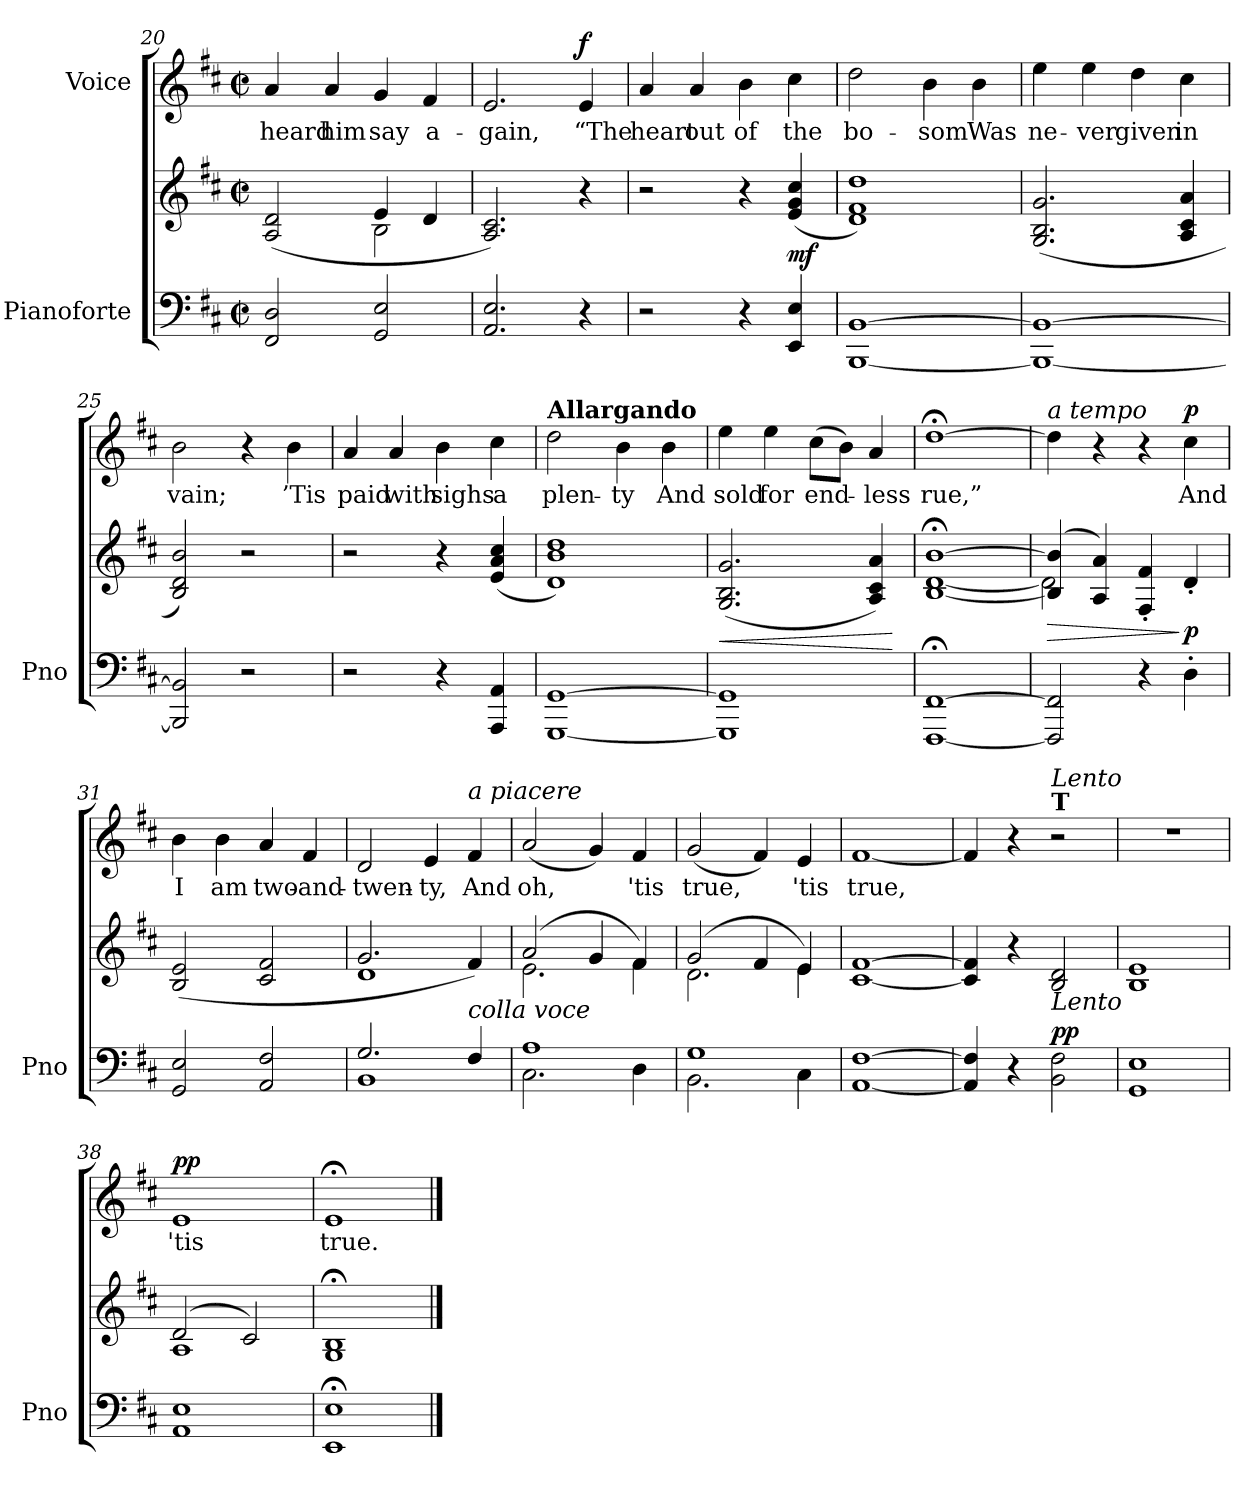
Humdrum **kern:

**kern	**kern	**dynam	**kern	**text	**dynam
*part2	*part2	*part2	*part1	*part1	*part1
*staff3	*staff2	*staff2/3	*staff1	*staff1	*staff1
*I"Pianoforte	*	*	*I"Voice	*	*
*I'Pno	*	*	*	*	*
*clefF4	*clefG2	*	*clefG2	*	*
*k[f#c#]	*k[f#c#]	*	*k[f#c#]	*	*
*M2/2	*M2/2	*	*M2/2	*	*
*met(c|)	*met(c|)	*	*met(c|)	*	*
=20	=20	=20	=20	=20	=20
*	*^	*	*	*	*
!	!	!	!	!	!LO:LY:b	!
2FF#/ 2D/	(>2A/ 2d/	2ryy	.	4a/	heard	.
!	!	!	!	!	!LO:LY:b	!
.	.	.	.	4a/	him	.
!	!	!	!	!	!LO:LY:b	!
2GG/ 2E/	4e/	2B\	.	4g/	say	.
!	!	!	!	!	!LO:LY:b	!
.	4d/	.	.	4f#/	a-	.
*	*v	*v	*	*	*	*
!!LO:LB:g=z
=21	=21	=21	=21	=21	=21
!	!	!	!	!LO:LY:b	!
2.AA/ 2.E/	2.A/ 2.c#/)	.	2.e/	-gain,	.
!	!	!	!	!LO:LY:b	!LO:DY:a
4r	4r	.	4e/	“The	f
=22	=22	=22	=22	=22	=22
!	!	!	!	!LO:LY:b	!
2r	2r	.	4a/	heart	.
!	!	!	!	!LO:LY:b	!
.	.	.	4a/	out	.
!	!	!	!	!LO:LY:b	!
4r	4r	.	4b\	of	.
!	!	!LO:DY:a=2	!	!LO:LY:b	!
4EE/ 4E/	(>4e/ 4g/ 4cc#/	mf	4cc#\	the	.
=23	=23	=23	=23	=23	=23
!	!	!	!	!LO:LY:b	!
[1BBB [1BB	1d 1f# 1dd)	.	2dd\	bo-	.
!	!	!	!	!LO:LY:b	!
.	.	.	4b\	-som	.
!	!	!	!	!LO:LY:b	!
.	.	.	4b\	Was	.
!!LO:PB:g=z
=24	=24	=24	=24	=24	=24
!	!	!	!	!LO:LY:b	!
1BBB_ 1BB_	(>2.G/ 2.B/ 2.g/	.	4ee\	ne-	.
!	!	!	!	!LO:LY:b	!
.	.	.	4ee\	-ver	.
!	!	!	!	!LO:LY:b	!
.	.	.	4dd\	given	.
!	!	!	!	!LO:LY:b	!
.	4A/ 4c#/ 4a/	.	4cc#\	in	.
=25	=25	=25	=25	=25	=25
!	!	!	!	!LO:LY:b	!
2BBB/] 2BB/]	2B/ 2d/ 2b/)	.	2b\	vain;	.
2r	2r	.	4r	.	.
!	!	!	!	!LO:LY:b	!
.	.	.	4b\	’Tis	.
=26	=26	=26	=26	=26	=26
!	!	!	!	!LO:LY:b	!
2r	2r	.	4a/	paid	.
!	!	!	!	!LO:LY:b	!
.	.	.	4a/	with	.
!	!	!	!	!LO:LY:b	!
4r	4r	.	4b\	sighs	.
!	!	!	!	!LO:LY:b	!
4AAA/ 4AA/	(>4e/ 4a/ 4cc#/	.	4cc#\	a	.
!!LO:LB:g=z
=27	=27	=27	=27	=27	=27
!	!	!	!LO:TX:a:B:t=Allargando	!	!
!	!	!	!	!LO:LY:b	!
[1GGG [1GG	1d 1b 1dd)	.	2dd\	plen-	.
!	!	!	!	!LO:LY:b	!
.	.	.	4b\	-ty	.
!	!	!	!	!LO:LY:b	!
.	.	.	4b\	And	.
=28	=28	=28	=28	=28	=28
!	!	!LO:HP:b	!	!LO:LY:b	!
1GGG] 1GG]	(>2.G/ 2.B/ 2.g/	<	4ee\	sold	.
!	!	!	!	!LO:LY:b	!
.	.	.	4ee\	for	.
!	!	!	!	!LO:LY:b	!
.	.	.	(>8cc#\L	end-	.
.	.	.	8b\J)	.	.
!	!	!	!	!LO:LY:b	!
.	4A/ 4c#/ 4a/)	.	4a/	-less	.
.	.	[	.	.	.
=29	=29	=29	=29	=29	=29
!	!	!	!	!LO:LY:b	!
[1FFF#;< [1FF#;<	[1B;< [1d;< [1b;<	.	[1dd;<	rue,”	.
=30	=30	=30	=30	=30	=30
!	!	!	!LO:TX:a:i:t=a tempo	!	!
!	!LO:TX:a:i:t=a tempo	!	!	!	!
!	!	!LO:HP:b	!	!	!
*	*^	*	*	*	*
2FFF#/] 2FF#/]	(>4B/] 4b/]	2d\]	>	4dd\]	.	.
.	4A/ 4a/)	.	.	4r	.	.
4r	4F#/' 4f#/'	2ryy	.	4r	.	.
!	!	!	!LO:DY:n=1:b	!	!LO:LY:b	!LO:DY:a
4D'\	4d'/	.	] p	4cc#\	And	p
*	*v	*v	*	*	*	*
!!LO:LB:g=z
=31	=31	=31	=31	=31	=31
!	!	!	!	!LO:LY:b	!
2GG/ 2E/	(>2B/ 2e/	.	4b\	I	.
!	!	!	!	!LO:LY:b	!
.	.	.	4b\	am	.
!	!	!	!	!LO:LY:b	!
2AA/ 2F#/	2c#/ 2f#/	.	4a/	two-	.
!	!	!	!	!LO:LY:b	!
.	.	.	4f#/	-and-	.
=32	=32	=32	=32	=32	=32
*^	*^	*	*	*	*
!	!	!	!	!	!	!LO:LY:b	!
2.G/	1BB	2.g/	1d	.	2d/	-twen-	.
!	!	!	!	!	!	!LO:LY:b	!
.	.	.	.	.	4e/	-ty,	.
!	!	!	!	!	!LO:TX:a:i:t=a piacere	!	!
!	!	!LO:TX:b:i:t=colla  voce	!	!	!	!	!
!	!	!	!	!	!	!LO:LY:b	!
4F#/	.	4f#/)	.	.	4f#/	And	.
=33	=33	=33	=33	=33	=33	=33	=33
!	!	!	!	!	!	!LO:LY:b	!
1A	2.C#\	(>2a/	2.e\	.	(<2a/	oh,	.
.	.	4g/	.	.	4g/)	.	.
!	!	!	!	!	!	!LO:LY:b	!
.	4D\	4f#/)	4f#\	.	4f#/	'tis	.
=34	=34	=34	=34	=34	=34	=34	=34
!	!	!	!	!	!	!LO:LY:b	!
1G	2.BB\	(>2g/	2.d\	.	(<2g/	true,	.
.	.	4f#/	.	.	4f#/)	.	.
!	!	!	!	!	!	!LO:LY:b	!
.	4C#\	4e/)	4e\	.	4e/	'tis	.
!!LO:LB:g=z
=35	=35	=35	=35	=35	=35	=35	=35
!	!	!	!	!	!	!LO:LY:b	!
[1F#	[1AA	[1f#	[1c#	.	[1f#	true,	.
*v	*v	*	*	*	*	*	*
*	*v	*v	*	*	*	*
=36	=36	=36	=36	=36	=36
4AA/] 4F#/]	4c#/] 4f#/]	.	4f#/]	.	.
4r	4r	.	4r	.	.
!	!	!	!LO:TX:a:B:t=T	!	!
!	!	!	!LO:TX:a:i:t=Lento	!	!
!	!LO:TX:b:i:t=Lento	!	!	!	!
!	!	!LO:DY:a=2	!	!	!
2BB\ 2F#\	2B/ 2d/	pp	2r	.	.
=37	=37	=37	=37	=37	=37
1GG 1E	1B 1e	.	1r	.	.
=38	=38	=38	=38	=38	=38
*	*^	*	*	*	*
!	!	!	!	!	!LO:LY:b	!LO:DY:a
1AA 1E	(>2d/	1A	.	1e	'tis	pp
.	2c#/)	.	.	.	.	.
*	*v	*v	*	*	*	*
=39	=39	=39	=39	=39	=39
!	!	!	!	!LO:LY:b	!
1EE; 1E;	1G;< 1B;<	.	1e;<	true.	.
==	==	==	==	==	==
*-	*-	*-	*-	*-	*-
